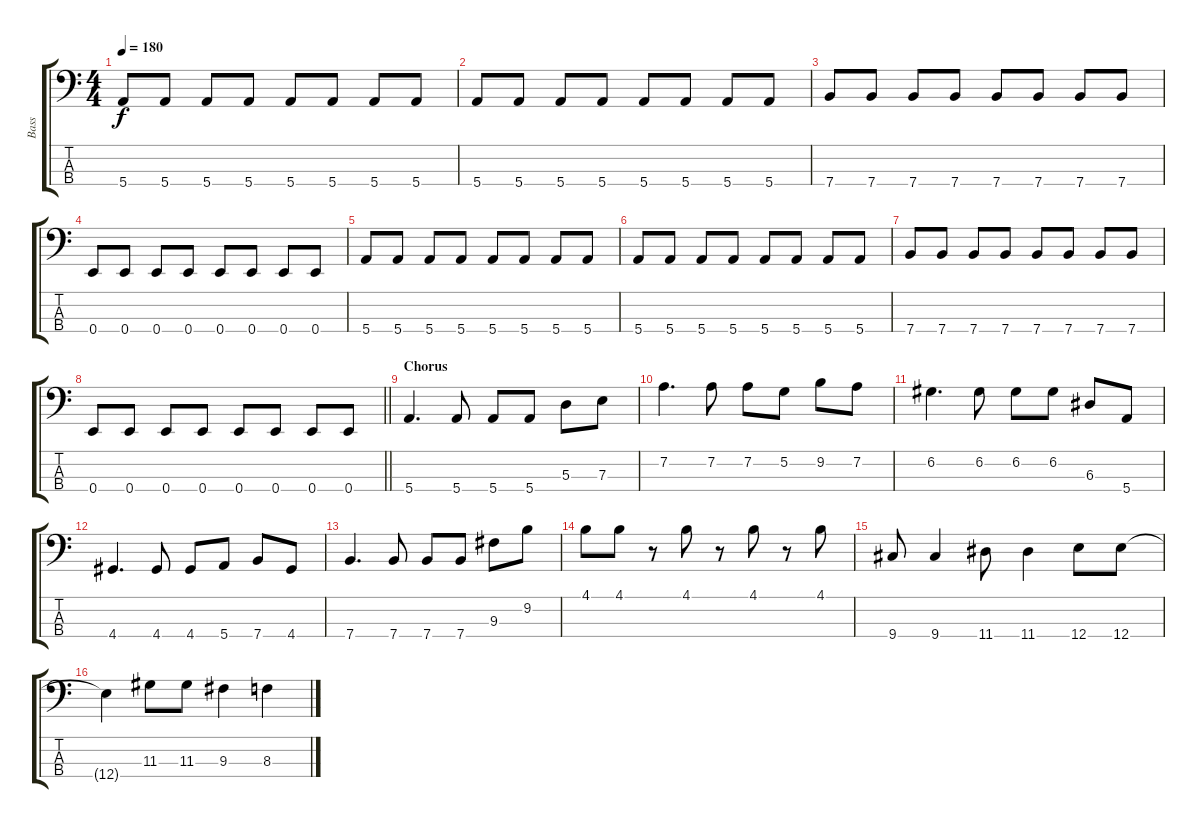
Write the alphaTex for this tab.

\track ("Bass " "Bass ") {instrument electricbassfinger}
\staff {score tabs}
\tuning (G2 D2 A1 E1) {hide}
\ts (4 4)
\tempo 180
\clef f4
\ks c
5.4.8{dy f} 5.4.8 5.4.8 5.4.8 5.4.8 5.4.8 5.4.8 5.4.8 |
5.4.8 5.4.8 5.4.8 5.4.8 5.4.8 5.4.8 5.4.8 5.4.8 |
7.4.8 7.4.8 7.4.8 7.4.8 7.4.8 7.4.8 7.4.8 7.4.8 |
0.4.8 0.4.8 0.4.8 0.4.8 0.4.8 0.4.8 0.4.8 0.4.8 |
5.4.8 5.4.8 5.4.8 5.4.8 5.4.8 5.4.8 5.4.8 5.4.8 |
5.4.8 5.4.8 5.4.8 5.4.8 5.4.8 5.4.8 5.4.8 5.4.8 |
7.4.8 7.4.8 7.4.8 7.4.8 7.4.8 7.4.8 7.4.8 7.4.8 |
\barLineRight lightlight
0.4.8 0.4.8 0.4.8 0.4.8 0.4.8 0.4.8 0.4.8 0.4.8 |
\section ("" "Chorus")
5.4.4{d} 5.4.8 5.4.8 5.4.8 5.3.8 7.3.8 |
7.2.4{d} 7.2.8 7.2.8 5.2.8 9.2.8 7.2.8 |
6.2.4{d} 6.2.8 6.2.8 6.2.8 6.3.8 5.4.8 |
4.4.4{d} 4.4.8 4.4.8 5.4.8 7.4.8 4.4.8 |
7.4.4{d} 7.4.8 7.4.8 7.4.8 9.3.8 9.2.8 |
4.1.8 4.1.8 r.8 4.1.8 r.8 4.1.8 r.8 4.1.8 |
9.4.8 9.4.4 11.4.8 11.4.4 12.4.8 12.4.8 |
12.4{t}.4 11.3.8 11.3.8 9.3.4 8.3.4
